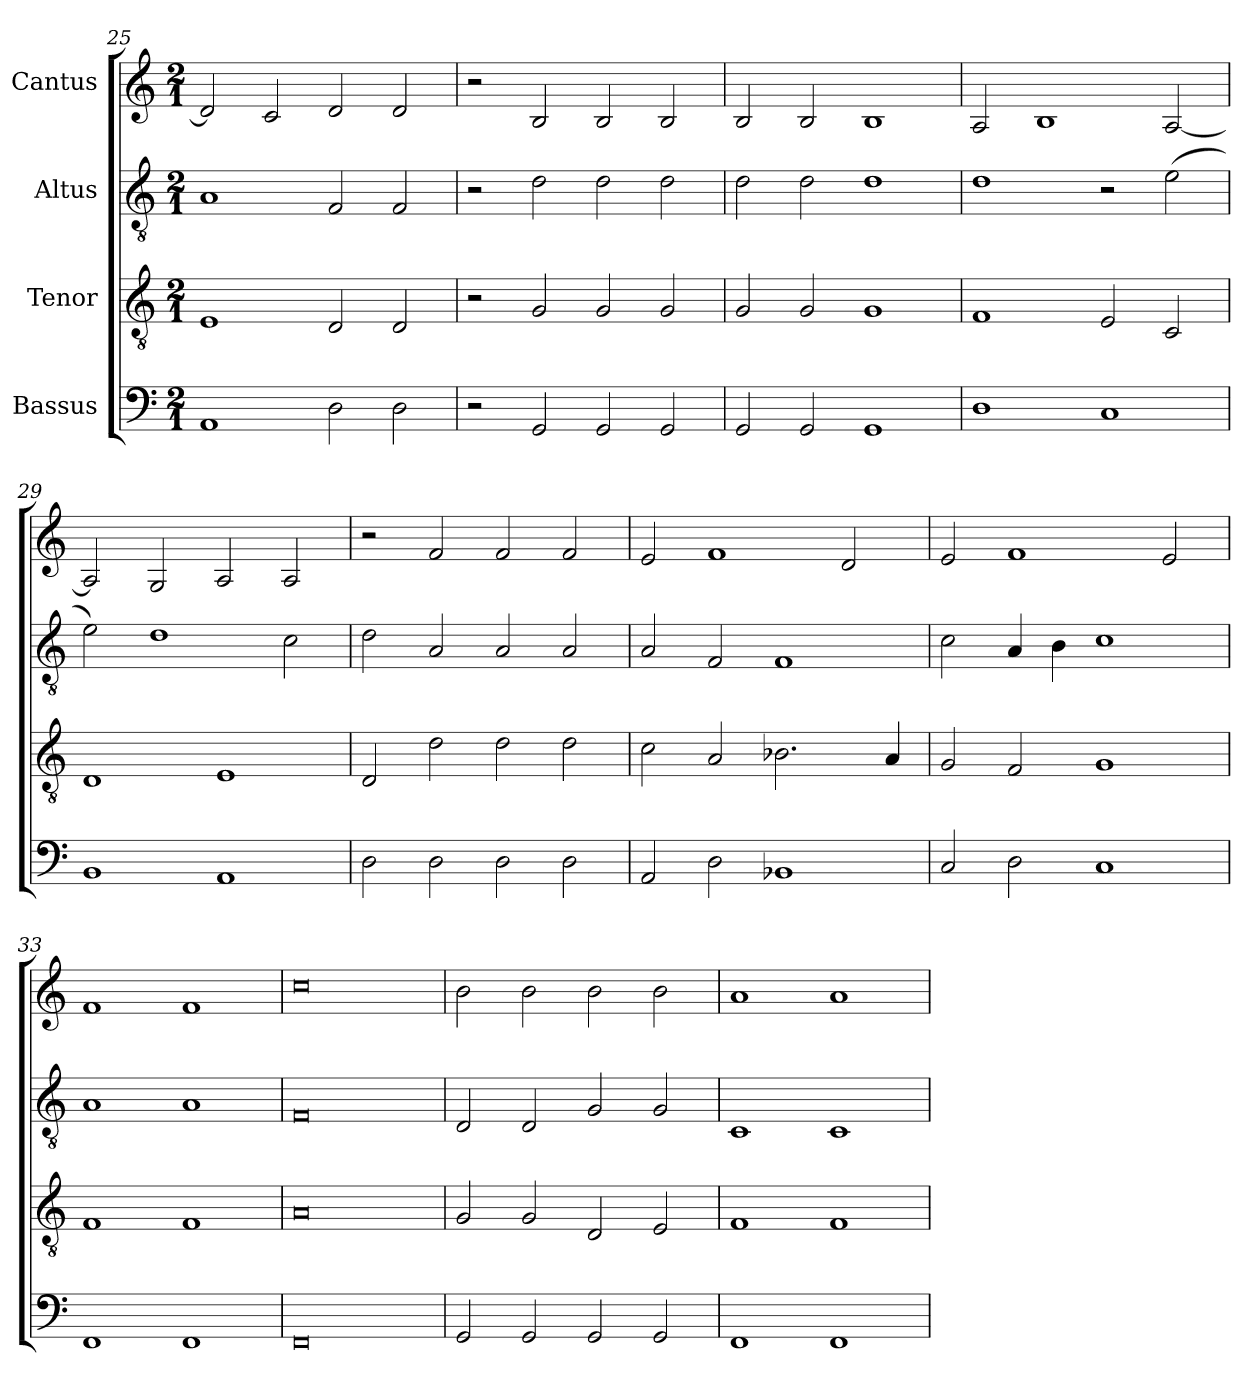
**kern	**kern	**kern	**kern
*part4	*part3	*part2	*part1
*staff4	*staff3	*staff2	*staff1
*I"Bassus	*I"Tenor	*I"Altus	*I"Cantus
*clefF4	*clefGv2	*clefGv2	*clefG2
*	*ITrd7c12	*ITrd7c12	*
*k[]	*k[]	*k[]	*k[]
*C:	*C:	*C:	*C:
*M2/1	*M2/1	*M2/1	*M2/1
=25	=25	=25	=25
1AAi	1EEi	1AAi	2di/]
.	.	.	2ci/
2Di\	2DDi/	2FFi/	2di/
2Di\	2DDi/	2FFi/	2di/
=26	=26	=26	=26
2r	2r	2r	2r
2GGi/	2GGi/	2Di\	2Bi/
2GGi/	2GGi/	2Di\	2Bi/
2GGi/	2GGi/	2Di\	2Bi/
=27	=27	=27	=27
2GGi/	2GGi/	2Di\	2Bi/
2GGi/	2GGi/	2Di\	2Bi/
1GGi	1GGi	1Di	1Bi
=28	=28	=28	=28
1Di	1FFi	1Di	2Ai/
.	.	.	1Bi
1Ci	2EEi/	2r	.
.	2CCi/	(2Ei\	[<2Ai/
!!LO:PB:g=z
=29	=29	=29	=29
1BBi	1DDi	2Ei\)	2Ai/]
.	.	1Di	2Gi/
1AAi	1EEi	.	2Ai/
.	.	2Ci\	2Ai/
=30	=30	=30	=30
2Di\	2DDi/	2Di\	2r
2Di\	2Di\	2AAi/	2fi/
2Di\	2Di\	2AAi/	2fi/
2Di\	2Di\	2AAi/	2fi/
=31	=31	=31	=31
2AAi/	2Ci\	2AAi/	2ei/
2Di\	2AAi/	2FFi/	1fi
1BB-Xi	2.BB-Xi\	1FFi	.
.	.	.	2di/
.	4AAi/	.	.
=32	=32	=32	=32
2Ci/	2GGi/	2Ci\	2ei/
2Di\	2FFi/	4AAi/	1fi
.	.	4BBi\	.
1Ci	1GGi	1Ci	.
.	.	.	2ei/
=33	=33	=33	=33
1FFi	1FFi	1AAi	1fi
1FFi	1FFi	1AAi	1fi
=34	=34	=34	=34
0FFi	0AAi	0FFi	0cci
!!LO:LB:g=z
=35	=35	=35	=35
2GGi/	2GGi/	2DDi/	2bi\
2GGi/	2GGi/	2DDi/	2bi\
2GGi/	2DDi/	2GGi/	2bi\
2GGi/	2EEi/	2GGi/	2bi\
=36	=36	=36	=36
1FFi	1FFi	1CCi	1ai
1FFi	1FFi	1CCi	1ai
=	=	=	=
*-	*-	*-	*-
